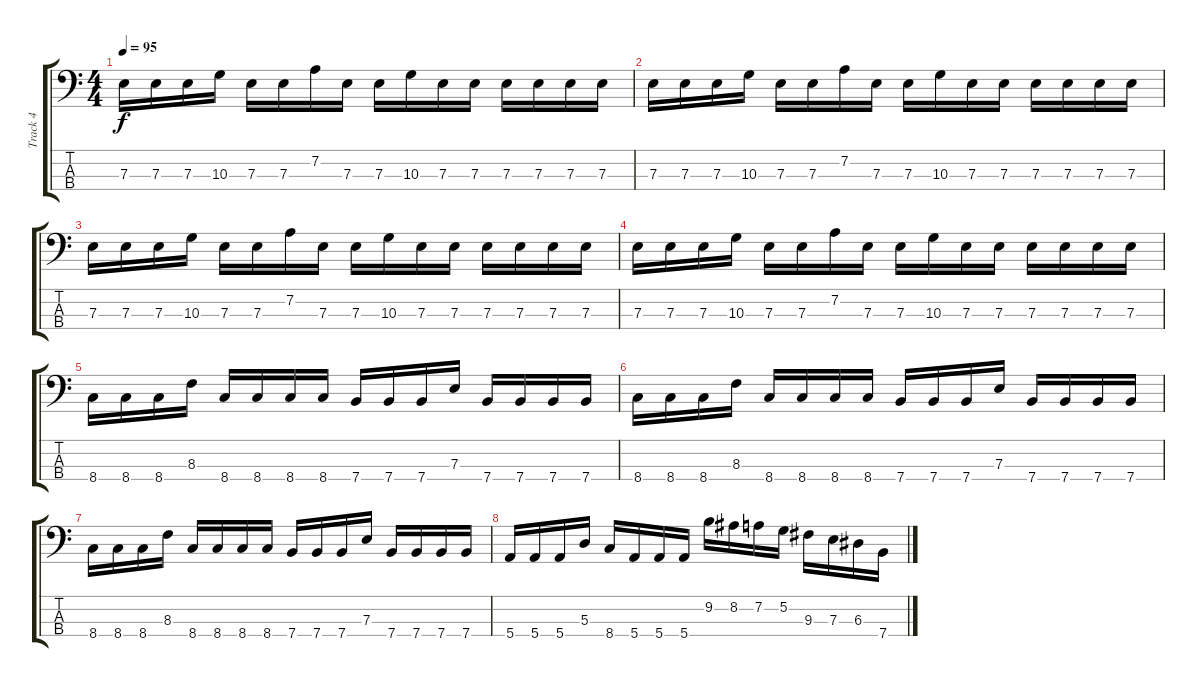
\track ("Track 4" "Track 4") {instrument electricbassfinger}
\staff {score tabs}
\tuning (G2 D2 A1 E1) {hide}
\ts (4 4)
\tempo 95
\clef f4
\ks c
7.3.16{dy f} 7.3.16 7.3.16 10.3.16 7.3.16 7.3.16 7.2.16 7.3.16 7.3.16 10.3.16 7.3.16 7.3.16 7.3.16 7.3.16 7.3.16 7.3.16 |
7.3.16 7.3.16 7.3.16 10.3.16 7.3.16 7.3.16 7.2.16 7.3.16 7.3.16 10.3.16 7.3.16 7.3.16 7.3.16 7.3.16 7.3.16 7.3.16 |
7.3.16 7.3.16 7.3.16 10.3.16 7.3.16 7.3.16 7.2.16 7.3.16 7.3.16 10.3.16 7.3.16 7.3.16 7.3.16 7.3.16 7.3.16 7.3.16 |
7.3.16 7.3.16 7.3.16 10.3.16 7.3.16 7.3.16 7.2.16 7.3.16 7.3.16 10.3.16 7.3.16 7.3.16 7.3.16 7.3.16 7.3.16 7.3.16 |
8.4.16 8.4.16 8.4.16 8.3.16 8.4.16 8.4.16 8.4.16 8.4.16 7.4.16 7.4.16 7.4.16 7.3.16 7.4.16 7.4.16 7.4.16 7.4.16 |
8.4.16 8.4.16 8.4.16 8.3.16 8.4.16 8.4.16 8.4.16 8.4.16 7.4.16 7.4.16 7.4.16 7.3.16 7.4.16 7.4.16 7.4.16 7.4.16 |
8.4.16 8.4.16 8.4.16 8.3.16 8.4.16 8.4.16 8.4.16 8.4.16 7.4.16 7.4.16 7.4.16 7.3.16 7.4.16 7.4.16 7.4.16 7.4.16 |
5.4.16 5.4.16 5.4.16 5.3.16 8.4.16 5.4.16 5.4.16 5.4.16 9.2.16 8.2.16 7.2.16 5.2.16 9.3.16 7.3.16 6.3.16 7.4.16
